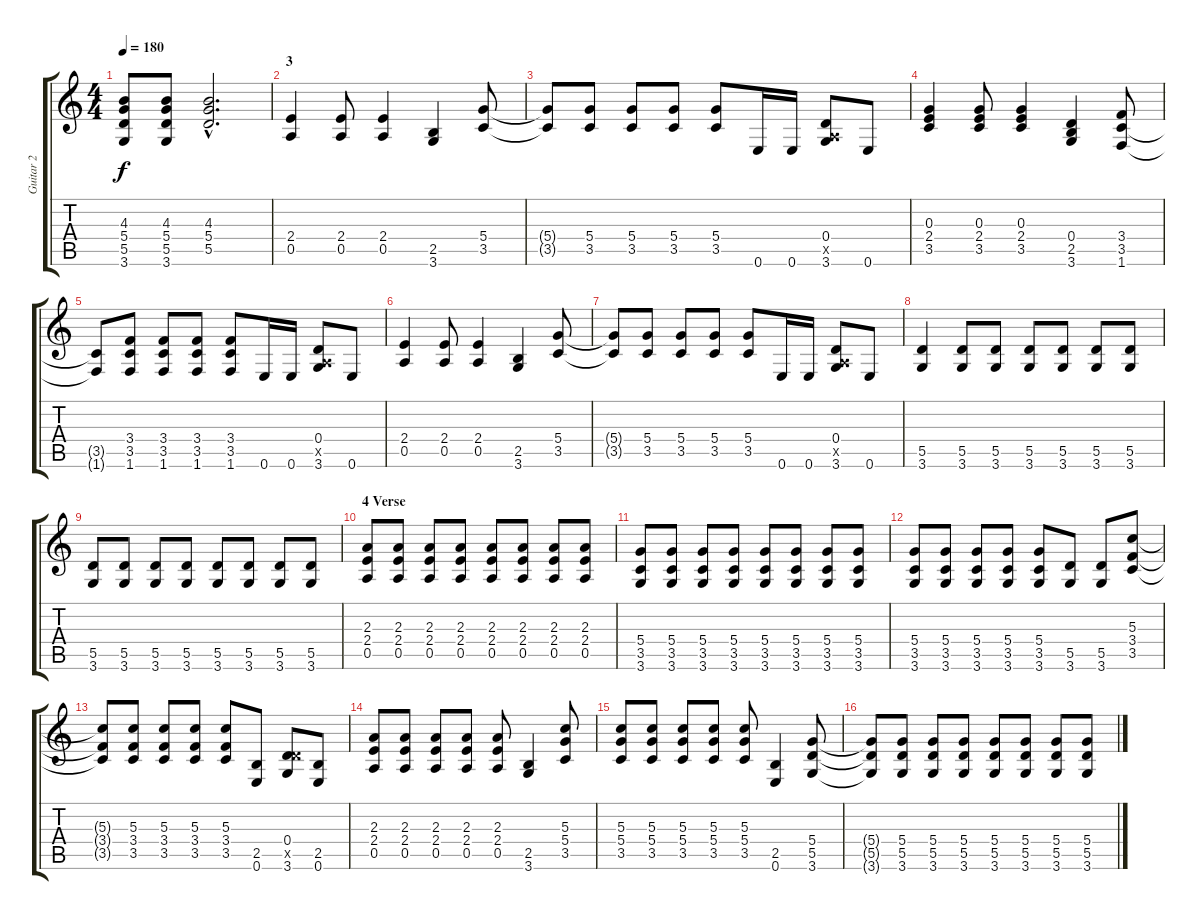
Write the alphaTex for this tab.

\track ("Guitar 2" "Guitar 2") {instrument electricguitarclean}
\staff {score tabs}
\tuning (E4 B3 G3 D3 A2 E2) {hide}
\ts (4 4)
\tempo 180
\clef g2
\ks c
(4.3 5.4 5.5 3.6).8{dy f} (4.3 5.4 5.5 3.6).8 (4.3{hac} 5.4{hac} 5.5{hac}).2{d} |
\section ("" "3")
(2.4 0.5).4 (2.4 0.5).8 (2.4 0.5).4 (2.5 3.6).4 (5.4 3.5).8 |
(5.4{t} 3.5{t}).8 (5.4 3.5).8 (5.4 3.5).8 (5.4 3.5).8 (5.4 3.5).8 0.6.16 0.6.16 (0.4 0.5{x} 3.6).8 0.6.8 |
(0.3 2.4 3.5).4 (0.3 2.4 3.5).8 (0.3 2.4 3.5).4 (0.4 2.5 3.6).4 (3.4 3.5 1.6).8 |
(3.5{t} 1.6{t}).8 (3.4 3.5 1.6).8 (3.4 3.5 1.6).8 (3.4 3.5 1.6).8 (3.4 3.5 1.6).8 0.6.16 0.6.16 (0.4 0.5{x} 3.6).8 0.6.8 |
(2.4 0.5).4 (2.4 0.5).8 (2.4 0.5).4 (2.5 3.6).4 (5.4 3.5).8 |
(5.4{t} 3.5{t}).8 (5.4 3.5).8 (5.4 3.5).8 (5.4 3.5).8 (5.4 3.5).8 0.6.16 0.6.16 (0.4 0.5{x} 3.6).8 0.6.8 |
(5.5 3.6).4{instrument distortionguitar} (5.5 3.6).8 (5.5 3.6).8 (5.5 3.6).8 (5.5 3.6).8 (5.5 3.6).8 (5.5 3.6).8 |
(5.5 3.6).8 (5.5 3.6).8 (5.5 3.6).8 (5.5 3.6).8 (5.5 3.6).8 (5.5 3.6).8 (5.5 3.6).8 (5.5 3.6).8 |
\section ("" "4 Verse")
(2.3 2.4 0.5).8 (2.3 2.4 0.5).8 (2.3 2.4 0.5).8 (2.3 2.4 0.5).8 (2.3 2.4 0.5).8 (2.3 2.4 0.5).8 (2.3 2.4 0.5).8 (2.3 2.4 0.5).8 |
(5.4 3.5 3.6).8 (5.4 3.5 3.6).8 (5.4 3.5 3.6).8 (5.4 3.5 3.6).8 (5.4 3.5 3.6).8 (5.4 3.5 3.6).8 (5.4 3.5 3.6).8 (5.4 3.5 3.6).8 |
(5.4 3.5 3.6).8 (5.4 3.5 3.6).8 (5.4 3.5 3.6).8 (5.4 3.5 3.6).8 (5.4 3.5 3.6).8 (5.5 3.6).8 (5.5 3.6).8 (5.3 3.4 3.5).8 |
(5.3{t} 3.4{t} 3.5{t}).8 (5.3 3.4 3.5).8 (5.3 3.4 3.5).8 (5.3 3.4 3.5).8 (5.3 3.4 3.5).8 (2.5 0.6).8 (0.4 5.5{x} 3.6).8 (2.5 0.6).8 |
(2.3 2.4 0.5).8 (2.3 2.4 0.5).8 (2.3 2.4 0.5).8 (2.3 2.4 0.5).8 (2.3 2.4 0.5).8 (2.5 3.6).4 (5.3 5.4 3.5).8 |
(5.3 5.4 3.5).8 (5.3 5.4 3.5).8 (5.3 5.4 3.5).8 (5.3 5.4 3.5).8 (5.3 5.4 3.5).8 (2.5 0.6).4 (5.4 5.5 3.6).8 |
(5.4{t} 5.5{t} 3.6{t}).8 (5.4 5.5 3.6).8 (5.4 5.5 3.6).8 (5.4 5.5 3.6).8 (5.4 5.5 3.6).8 (5.4 5.5 3.6).8 (5.4 5.5 3.6).8 (5.4 5.5 3.6).8
